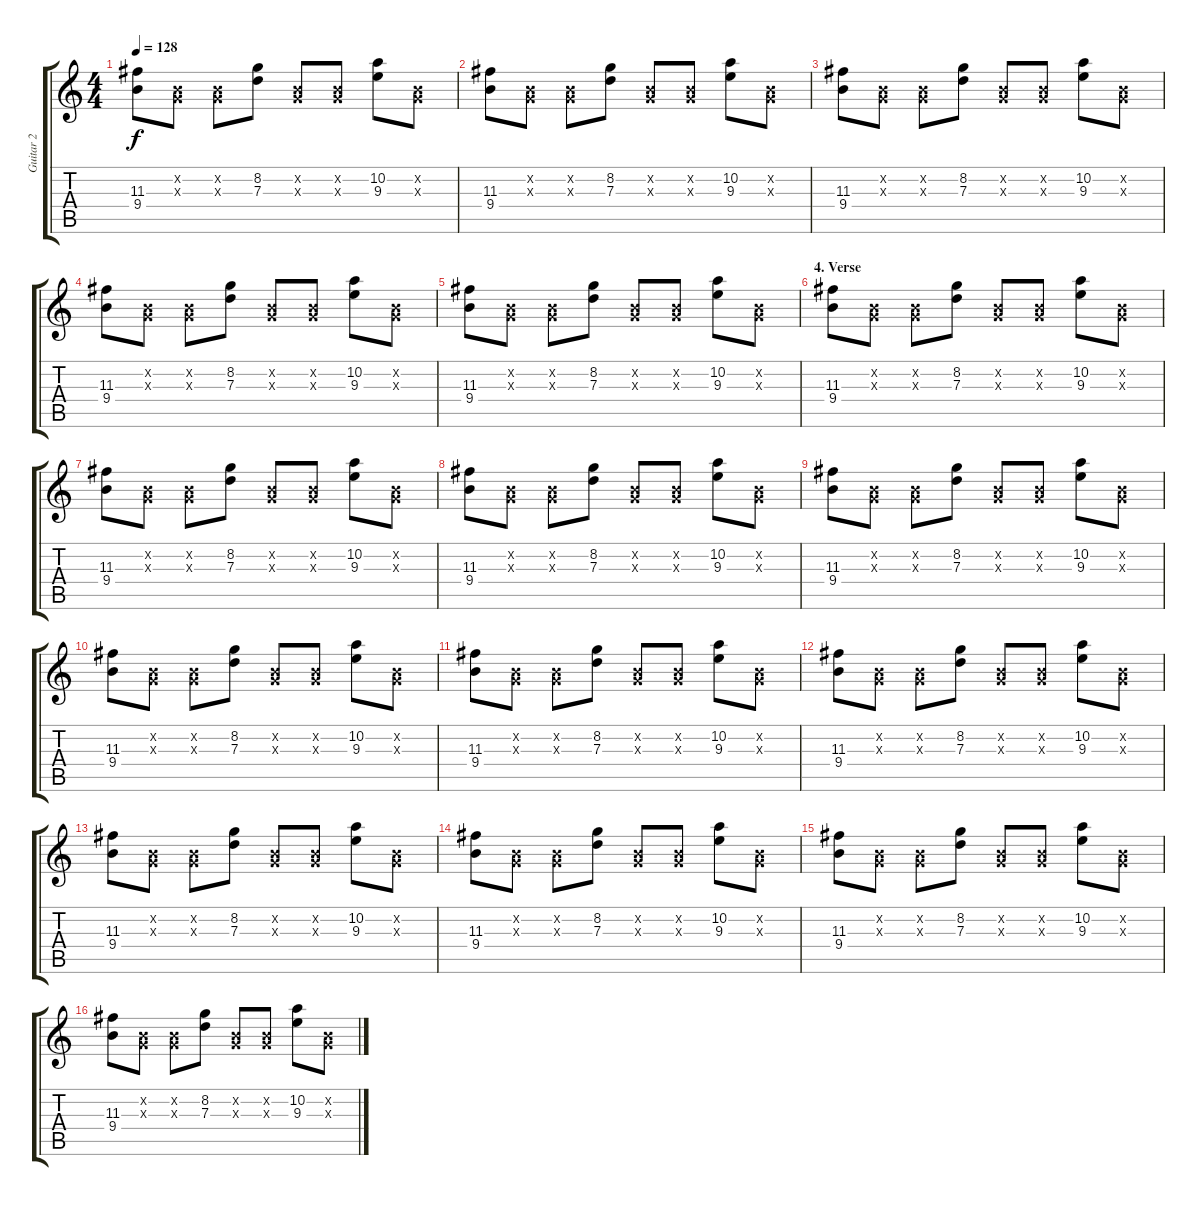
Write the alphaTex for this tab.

\track ("Guitar 2" "Guitar 2") {instrument distortionguitar}
\staff {score tabs}
\tuning (E4 B3 G3 D3 A2 E2) {hide}
\ts (4 4)
\tempo 128
\clef g2
\ks c
(11.3 9.4).8{dy f} (0.2{x} 0.3{x}).8 (0.2{x} 0.3{x}).8 (8.2 7.3).8 (0.2{x} 0.3{x}).8 (0.2{x} 0.3{x}).8 (10.2 9.3).8 (0.2{x} 0.3{x}).8 |
(11.3 9.4).8 (0.2{x} 0.3{x}).8 (0.2{x} 0.3{x}).8 (8.2 7.3).8 (0.2{x} 0.3{x}).8 (0.2{x} 0.3{x}).8 (10.2 9.3).8 (0.2{x} 0.3{x}).8 |
(11.3 9.4).8 (0.2{x} 0.3{x}).8 (0.2{x} 0.3{x}).8 (8.2 7.3).8 (0.2{x} 0.3{x}).8 (0.2{x} 0.3{x}).8 (10.2 9.3).8 (0.2{x} 0.3{x}).8 |
(11.3 9.4).8 (0.2{x} 0.3{x}).8 (0.2{x} 0.3{x}).8 (8.2 7.3).8 (0.2{x} 0.3{x}).8 (0.2{x} 0.3{x}).8 (10.2 9.3).8 (0.2{x} 0.3{x}).8 |
(11.3 9.4).8 (0.2{x} 0.3{x}).8 (0.2{x} 0.3{x}).8 (8.2 7.3).8 (0.2{x} 0.3{x}).8 (0.2{x} 0.3{x}).8 (10.2 9.3).8 (0.2{x} 0.3{x}).8 |
\section ("" "4. Verse")
(11.3 9.4).8 (0.2{x} 0.3{x}).8 (0.2{x} 0.3{x}).8 (8.2 7.3).8 (0.2{x} 0.3{x}).8 (0.2{x} 0.3{x}).8 (10.2 9.3).8 (0.2{x} 0.3{x}).8 |
(11.3 9.4).8 (0.2{x} 0.3{x}).8 (0.2{x} 0.3{x}).8 (8.2 7.3).8 (0.2{x} 0.3{x}).8 (0.2{x} 0.3{x}).8 (10.2 9.3).8 (0.2{x} 0.3{x}).8 |
(11.3 9.4).8 (0.2{x} 0.3{x}).8 (0.2{x} 0.3{x}).8 (8.2 7.3).8 (0.2{x} 0.3{x}).8 (0.2{x} 0.3{x}).8 (10.2 9.3).8 (0.2{x} 0.3{x}).8 |
(11.3 9.4).8 (0.2{x} 0.3{x}).8 (0.2{x} 0.3{x}).8 (8.2 7.3).8 (0.2{x} 0.3{x}).8 (0.2{x} 0.3{x}).8 (10.2 9.3).8 (0.2{x} 0.3{x}).8 |
(11.3 9.4).8 (0.2{x} 0.3{x}).8 (0.2{x} 0.3{x}).8 (8.2 7.3).8 (0.2{x} 0.3{x}).8 (0.2{x} 0.3{x}).8 (10.2 9.3).8 (0.2{x} 0.3{x}).8 |
(11.3 9.4).8 (0.2{x} 0.3{x}).8 (0.2{x} 0.3{x}).8 (8.2 7.3).8 (0.2{x} 0.3{x}).8 (0.2{x} 0.3{x}).8 (10.2 9.3).8 (0.2{x} 0.3{x}).8 |
(11.3 9.4).8 (0.2{x} 0.3{x}).8 (0.2{x} 0.3{x}).8 (8.2 7.3).8 (0.2{x} 0.3{x}).8 (0.2{x} 0.3{x}).8 (10.2 9.3).8 (0.2{x} 0.3{x}).8 |
(11.3 9.4).8 (0.2{x} 0.3{x}).8 (0.2{x} 0.3{x}).8 (8.2 7.3).8 (0.2{x} 0.3{x}).8 (0.2{x} 0.3{x}).8 (10.2 9.3).8 (0.2{x} 0.3{x}).8 |
(11.3 9.4).8 (0.2{x} 0.3{x}).8 (0.2{x} 0.3{x}).8 (8.2 7.3).8 (0.2{x} 0.3{x}).8 (0.2{x} 0.3{x}).8 (10.2 9.3).8 (0.2{x} 0.3{x}).8 |
(11.3 9.4).8 (0.2{x} 0.3{x}).8 (0.2{x} 0.3{x}).8 (8.2 7.3).8 (0.2{x} 0.3{x}).8 (0.2{x} 0.3{x}).8 (10.2 9.3).8 (0.2{x} 0.3{x}).8 |
(11.3 9.4).8 (0.2{x} 0.3{x}).8 (0.2{x} 0.3{x}).8 (8.2 7.3).8 (0.2{x} 0.3{x}).8 (0.2{x} 0.3{x}).8 (10.2 9.3).8 (0.2{x} 0.3{x}).8
